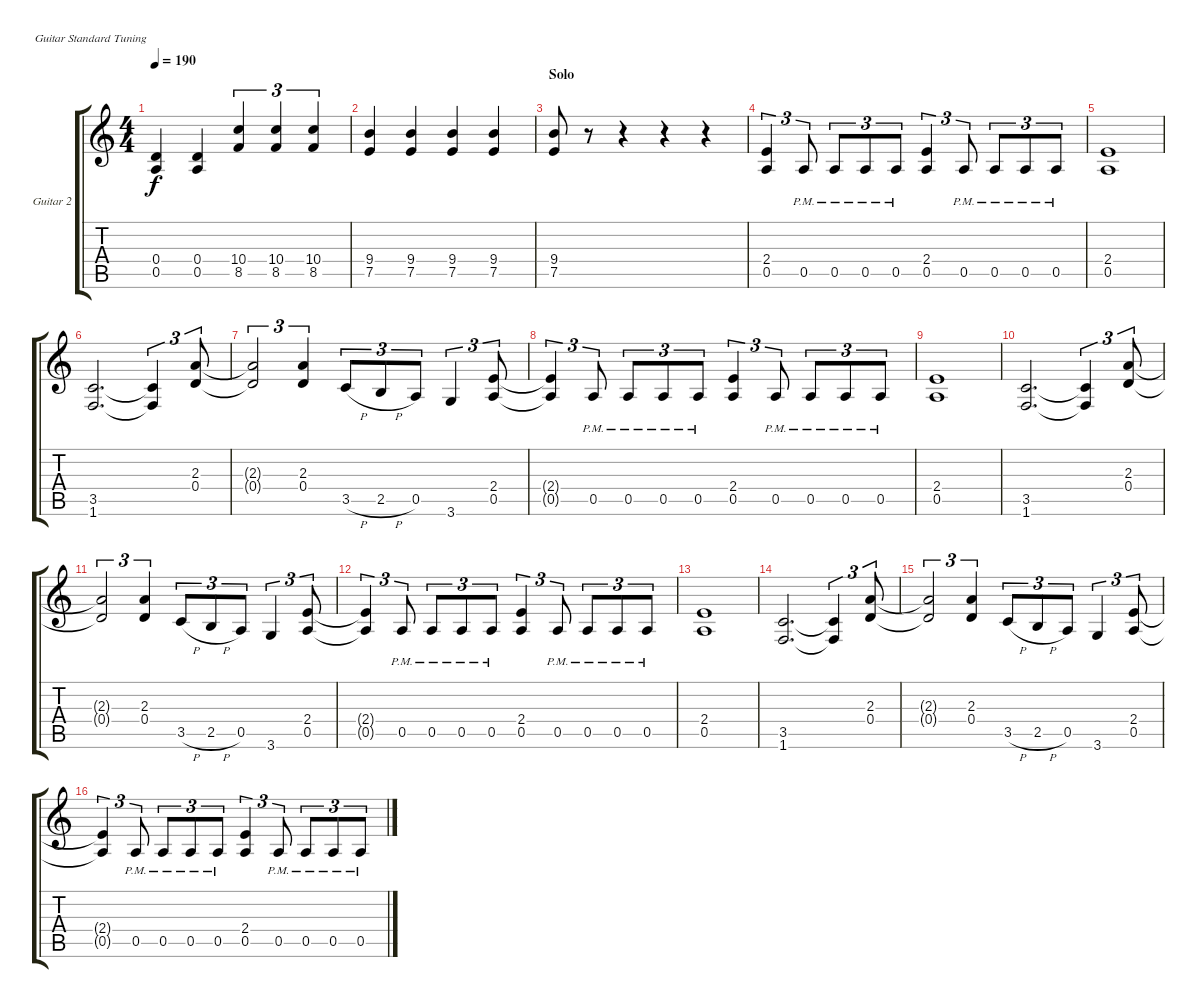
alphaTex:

\bracketExtendMode groupsimilarinstruments
\firstSystemTrackNameOrientation horizontal
\otherSystemsTrackNameOrientation horizontal
\track ("Guitar 2" "Guitar 2") {instrument distortionguitar}
\staff {score tabs}
\tuning (E4 B3 G3 D3 A2 E2)
\ts (4 4)
\tempo 190
\clef g2
\ks c
(0.5 0.4).4{dy f} (0.5 0.4).4 (8.5 10.4).4{tu (3 2)} (8.5 10.4).4{tu (3 2)} (8.5 10.4).4{tu (3 2)} |
(7.5 9.4).4 (7.5 9.4).4 (7.5 9.4).4 (7.5 9.4).4 |
\section ("" "Solo")
(7.5 9.4).8 r.8 r.4 r.4 r.4 |
(0.5 2.4).4{tu (3 2)} 0.5{pm}.8{tu (3 2)} 0.5{pm}.8{tu (3 2)} 0.5{pm}.8{tu (3 2)} 0.5{pm}.8{tu (3 2)} (0.5 2.4).4{tu (3 2)} 0.5{pm}.8{tu (3 2)} 0.5{pm}.8{tu (3 2)} 0.5{pm}.8{tu (3 2)} 0.5{pm}.8{tu (3 2)} |
(0.5 2.4).1 |
(1.6 3.5).2{d} (1.6{t} 3.5{t}).4{tu (3 2)} (0.4 2.3).8{tu (3 2)} |
(0.4{t} 2.3{t}).2{tu (3 2)} (0.4 2.3).4{tu (3 2)} 3.5{h}.8{tu (3 2)} 2.5{h}.8{tu (3 2)} 0.5.8{tu (3 2)} 3.6.4{tu (3 2)} (0.5 2.4).8{tu (3 2)} |
(0.5{t} 2.4{t}).4{tu (3 2)} 0.5{pm}.8{tu (3 2)} 0.5{pm}.8{tu (3 2)} 0.5{pm}.8{tu (3 2)} 0.5{pm}.8{tu (3 2)} (0.5 2.4).4{tu (3 2)} 0.5{pm}.8{tu (3 2)} 0.5{pm}.8{tu (3 2)} 0.5{pm}.8{tu (3 2)} 0.5{pm}.8{tu (3 2)} |
(0.5 2.4).1 |
(1.6 3.5).2{d} (1.6{t} 3.5{t}).4{tu (3 2)} (0.4 2.3).8{tu (3 2)} |
(0.4{t} 2.3{t}).2{tu (3 2)} (0.4 2.3).4{tu (3 2)} 3.5{h}.8{tu (3 2)} 2.5{h}.8{tu (3 2)} 0.5.8{tu (3 2)} 3.6.4{tu (3 2)} (0.5 2.4).8{tu (3 2)} |
(0.5{t} 2.4{t}).4{tu (3 2)} 0.5{pm}.8{tu (3 2)} 0.5{pm}.8{tu (3 2)} 0.5{pm}.8{tu (3 2)} 0.5{pm}.8{tu (3 2)} (0.5 2.4).4{tu (3 2)} 0.5{pm}.8{tu (3 2)} 0.5{pm}.8{tu (3 2)} 0.5{pm}.8{tu (3 2)} 0.5{pm}.8{tu (3 2)} |
(0.5 2.4).1 |
(1.6 3.5).2{d} (1.6{t} 3.5{t}).4{tu (3 2)} (0.4 2.3).8{tu (3 2)} |
(0.4{t} 2.3{t}).2{tu (3 2)} (0.4 2.3).4{tu (3 2)} 3.5{h}.8{tu (3 2)} 2.5{h}.8{tu (3 2)} 0.5.8{tu (3 2)} 3.6.4{tu (3 2)} (0.5 2.4).8{tu (3 2)} |
(0.5{t} 2.4{t}).4{tu (3 2)} 0.5{pm}.8{tu (3 2)} 0.5{pm}.8{tu (3 2)} 0.5{pm}.8{tu (3 2)} 0.5{pm}.8{tu (3 2)} (0.5 2.4).4{tu (3 2)} 0.5{pm}.8{tu (3 2)} 0.5{pm}.8{tu (3 2)} 0.5{pm}.8{tu (3 2)} 0.5{pm}.8{tu (3 2)}
